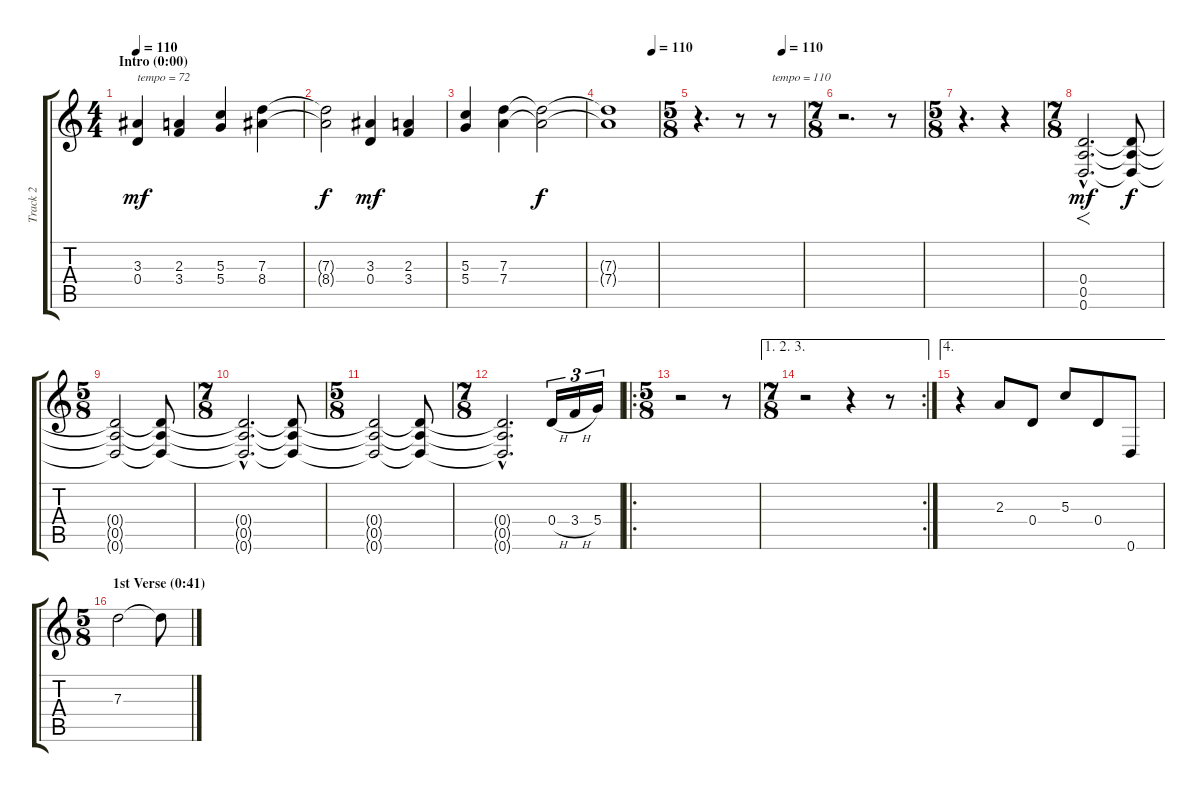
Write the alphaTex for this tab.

\track ("Track 2" "Track 2") {instrument distortionguitar}
\staff {score tabs}
\tuning (E4 B3 G3 D3 A2 D2) {hide}
\ts (4 4)
\section ("" "Intro (0:00)")
\tempo 110
\tempo 72
\tempo 110
\clef g2
\ks c
(3.3 0.4).4{txt "tempo = 72" dy mf instrument distortionguitar} (2.3 3.4).4 (5.3 5.4).4 (7.3 8.4).4 |
(7.3{t} 8.4{t}).2{dy f} (3.3 0.4).4{dy mf} (2.3 3.4).4 |
(5.3 5.4).4 (7.3 7.4).4 (7.3{t} 7.4{t}).2{dy f} |
\tempo (110 0.875)
(7.3{t} 7.4{t}).1 |
\ts (5 8)
\tempo (110 0.8)
r.4{d} r.8 r.8{txt "tempo = 110"} |
\ts (7 8)
r.2{d} r.8 |
\ts (5 8)
r.4{d} r.4 |
\ts (7 8)
(0.4{hac} 0.5{hac} 0.6{hac}).2{f d dy mf} (0.4{t} 0.5{t} 0.6{t}).8{dy f} |
\ts (5 8)
(0.4{t} 0.5{t} 0.6{t}).2 (0.4{t} 0.5{t} 0.6{t}).8 |
\ts (7 8)
(0.4{hac t} 0.5{hac t} 0.6{hac t}).2{d} (0.4{t} 0.5{t} 0.6{t}).8 |
\ts (5 8)
(0.4{t} 0.5{t} 0.6{t}).2 (0.4{t} 0.5{t} 0.6{t}).8 |
\ts (7 8)
(0.4{hac t} 0.5{hac t} 0.6{hac t}).2{d} 0.4{h}.16{tu (3 2)} 3.4{h}.16{tu (3 2)} 5.4.16{tu (3 2)} |
\ro
\ts (5 8)
r.2 r.8 |
\ae (1 2 3)
\rc 2
\ts (7 8)
r.2 r.4 r.8 |
\ae 4
r.4 2.3.8 0.4.8 5.3.8 0.4.8 0.6.8 |
\ts (5 8)
\section ("" "1st Verse (0:41)")
7.3.2 7.3{t}.8
